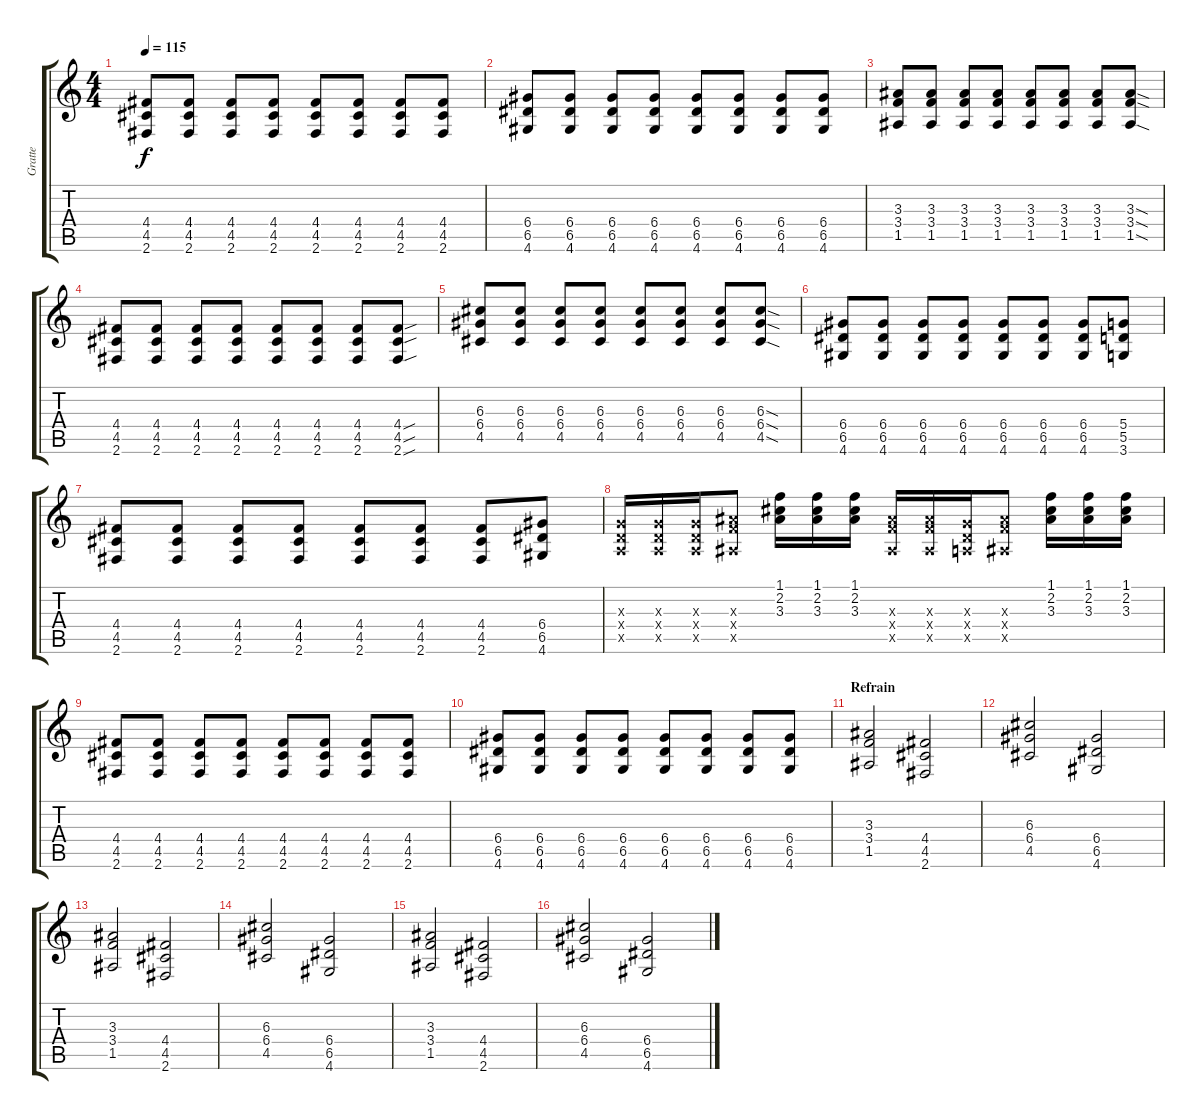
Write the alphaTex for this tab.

\track ("Gratte" "Gratte") {instrument overdrivenguitar}
\staff {score tabs}
\tuning (E4 B3 G3 D3 A2 E2) {hide}
\ts (4 4)
\tempo 115
\clef g2
\ks c
(4.4 4.5 2.6).8{dy f} (4.4 4.5 2.6).8 (4.4 4.5 2.6).8 (4.4 4.5 2.6).8 (4.4 4.5 2.6).8 (4.4 4.5 2.6).8 (4.4 4.5 2.6).8 (4.4 4.5 2.6).8 |
(6.4 6.5 4.6).8 (6.4 6.5 4.6).8 (6.4 6.5 4.6).8 (6.4 6.5 4.6).8 (6.4 6.5 4.6).8 (6.4 6.5 4.6).8 (6.4 6.5 4.6).8 (6.4 6.5 4.6).8 |
(3.3 3.4 1.5).8 (3.3 3.4 1.5).8 (3.3 3.4 1.5).8 (3.3 3.4 1.5).8 (3.3 3.4 1.5).8 (3.3 3.4 1.5).8 (3.3 3.4 1.5).8 (3.3{sod} 3.4{sod} 1.5{sod}).8 |
(4.4 4.5 2.6).8 (4.4 4.5 2.6).8 (4.4 4.5 2.6).8 (4.4 4.5 2.6).8 (4.4 4.5 2.6).8 (4.4 4.5 2.6).8 (4.4 4.5 2.6).8 (4.4{sou} 4.5{sou} 2.6{sou}).8 |
(6.3 6.4 4.5).8 (6.3 6.4 4.5).8 (6.3 6.4 4.5).8 (6.3 6.4 4.5).8 (6.3 6.4 4.5).8 (6.3 6.4 4.5).8 (6.3 6.4 4.5).8 (6.3{sod} 6.4{sod} 4.5{sod}).8 |
(6.4 6.5 4.6).8 (6.4 6.5 4.6).8 (6.4 6.5 4.6).8 (6.4 6.5 4.6).8 (6.4 6.5 4.6).8 (6.4 6.5 4.6).8 (6.4 6.5 4.6).8 (5.4 5.5 3.6).8 |
(4.4 4.5 2.6).8 (4.4 4.5 2.6).8 (4.4 4.5 2.6).8 (4.4 4.5 2.6).8 (4.4 4.5 2.6).8 (4.4 4.5 2.6).8 (4.4 4.5 2.6).8 (6.4 6.5 4.6).8 |
(0.3{x} 0.4{x} 0.5{x}).16 (0.3{x} 0.4{x} 0.5{x}).16 (0.3{x} 0.4{x} 0.5{x}).16 (3.3{x} 3.4{x} 1.5{x}).8 (1.1 2.2 3.3).16 (1.1 2.2 3.3).16 (1.1 2.2 3.3).16 (3.3{x} 3.4{x} 1.5{x}).16 (3.3{x} 3.4{x} 1.5{x}).16 (0.3{x} 0.4{x} 0.5{x}).16 (3.3{x} 3.4{x} 1.5{x}).8 (1.1 2.2 3.3).16 (1.1 2.2 3.3).16 (1.1 2.2 3.3).16 |
(4.4 4.5 2.6).8 (4.4 4.5 2.6).8 (4.4 4.5 2.6).8 (4.4 4.5 2.6).8 (4.4 4.5 2.6).8 (4.4 4.5 2.6).8 (4.4 4.5 2.6).8 (4.4 4.5 2.6).8 |
(6.4 6.5 4.6).8 (6.4 6.5 4.6).8 (6.4 6.5 4.6).8 (6.4 6.5 4.6).8 (6.4 6.5 4.6).8 (6.4 6.5 4.6).8 (6.4 6.5 4.6).8 (6.4 6.5 4.6).8 |
\section ("" "Refrain")
(3.3 3.4 1.5).2 (4.4 4.5 2.6).2 |
(6.3 6.4 4.5).2 (6.4 6.5 4.6).2 |
(3.3 3.4 1.5).2 (4.4 4.5 2.6).2 |
(6.3 6.4 4.5).2 (6.4 6.5 4.6).2 |
(3.3 3.4 1.5).2 (4.4 4.5 2.6).2 |
(6.3 6.4 4.5).2 (6.4 6.5 4.6).2
